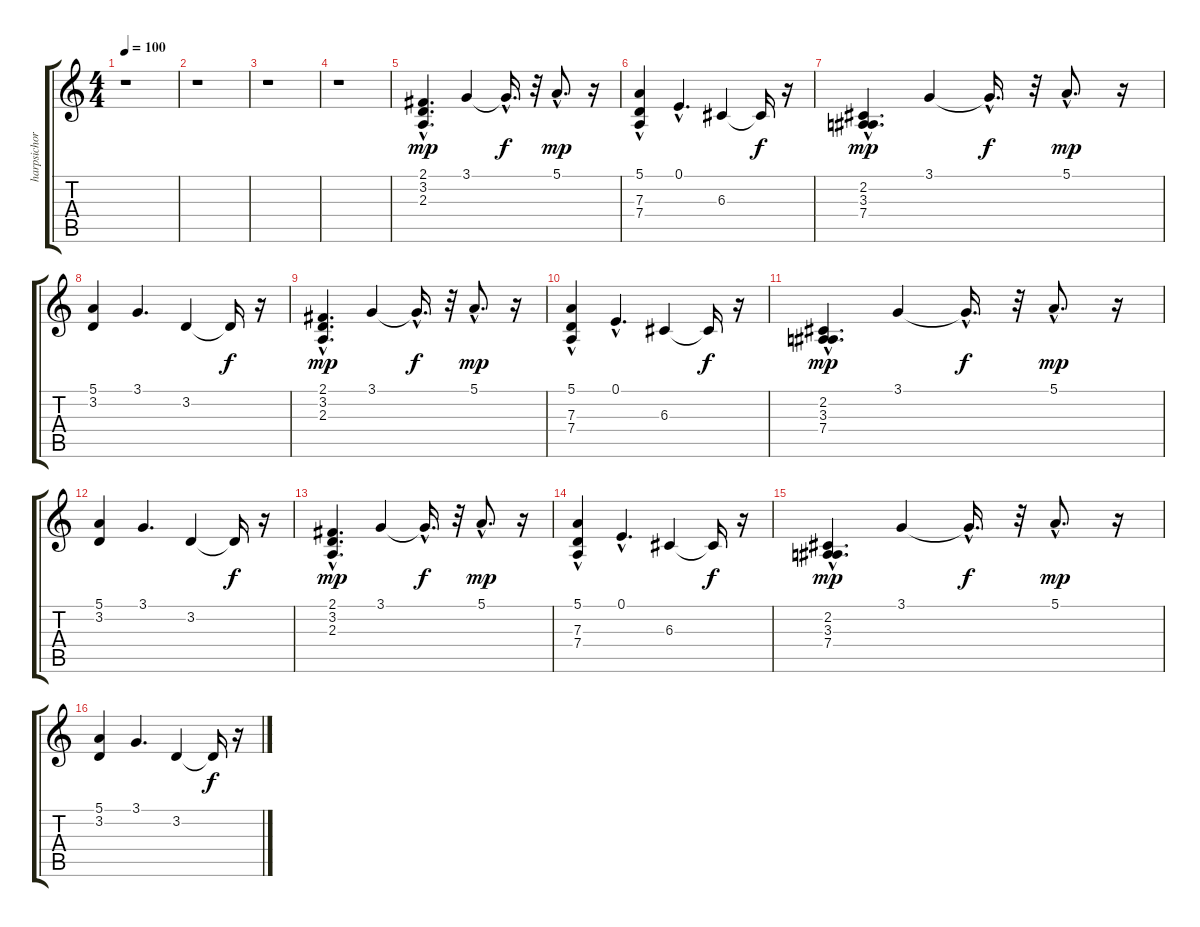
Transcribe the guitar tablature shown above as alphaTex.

\track ("harpsichord" "harpsichor") {instrument harpsichord}
\staff {score tabs}
\tuning (E4 B3 G3 D3 A2 E2) {hide}
\ts (4 4)
\tempo 100
\clef g2
\ks c
r.1{dy f} |
r.1 |
r.1 |
r.1 |
(2.1{hac} 3.2{hac} 2.3{hac}).4{d dy mp} 3.1.4 3.1{hac t}.16{d dy f} r.32 5.1{hac}.8{d dy mp} r.16 |
(5.1 7.3 7.4{hac}).4 0.1{hac}.4{d} 6.3.4 6.3{t}.16{dy f} r.16 |
(2.2{hac} 3.3{hac} 7.4).4{d dy mp} 3.1.4 3.1{hac t}.16{d dy f} r.32 5.1{hac}.8{d dy mp} r.16 |
(5.1 3.2).4 3.1.4{d} 3.2.4 3.2{t}.16{dy f} r.16 |
(2.1{hac} 3.2{hac} 2.3{hac}).4{d dy mp} 3.1.4 3.1{hac t}.16{d dy f} r.32 5.1{hac}.8{d dy mp} r.16 |
(5.1 7.3 7.4{hac}).4 0.1{hac}.4{d} 6.3.4 6.3{t}.16{dy f} r.16 |
(2.2{hac} 3.3{hac} 7.4).4{d dy mp} 3.1.4 3.1{hac t}.16{d dy f} r.32 5.1{hac}.8{d dy mp} r.16 |
(5.1 3.2).4 3.1.4{d} 3.2.4 3.2{t}.16{dy f} r.16 |
(2.1{hac} 3.2{hac} 2.3{hac}).4{d dy mp} 3.1.4 3.1{hac t}.16{d dy f} r.32 5.1{hac}.8{d dy mp} r.16 |
(5.1 7.3 7.4{hac}).4 0.1{hac}.4{d} 6.3.4 6.3{t}.16{dy f} r.16 |
(2.2{hac} 3.3{hac} 7.4).4{d dy mp} 3.1.4 3.1{hac t}.16{d dy f} r.32 5.1{hac}.8{d dy mp} r.16 |
(5.1 3.2).4 3.1.4{d} 3.2.4 3.2{t}.16{dy f} r.16
